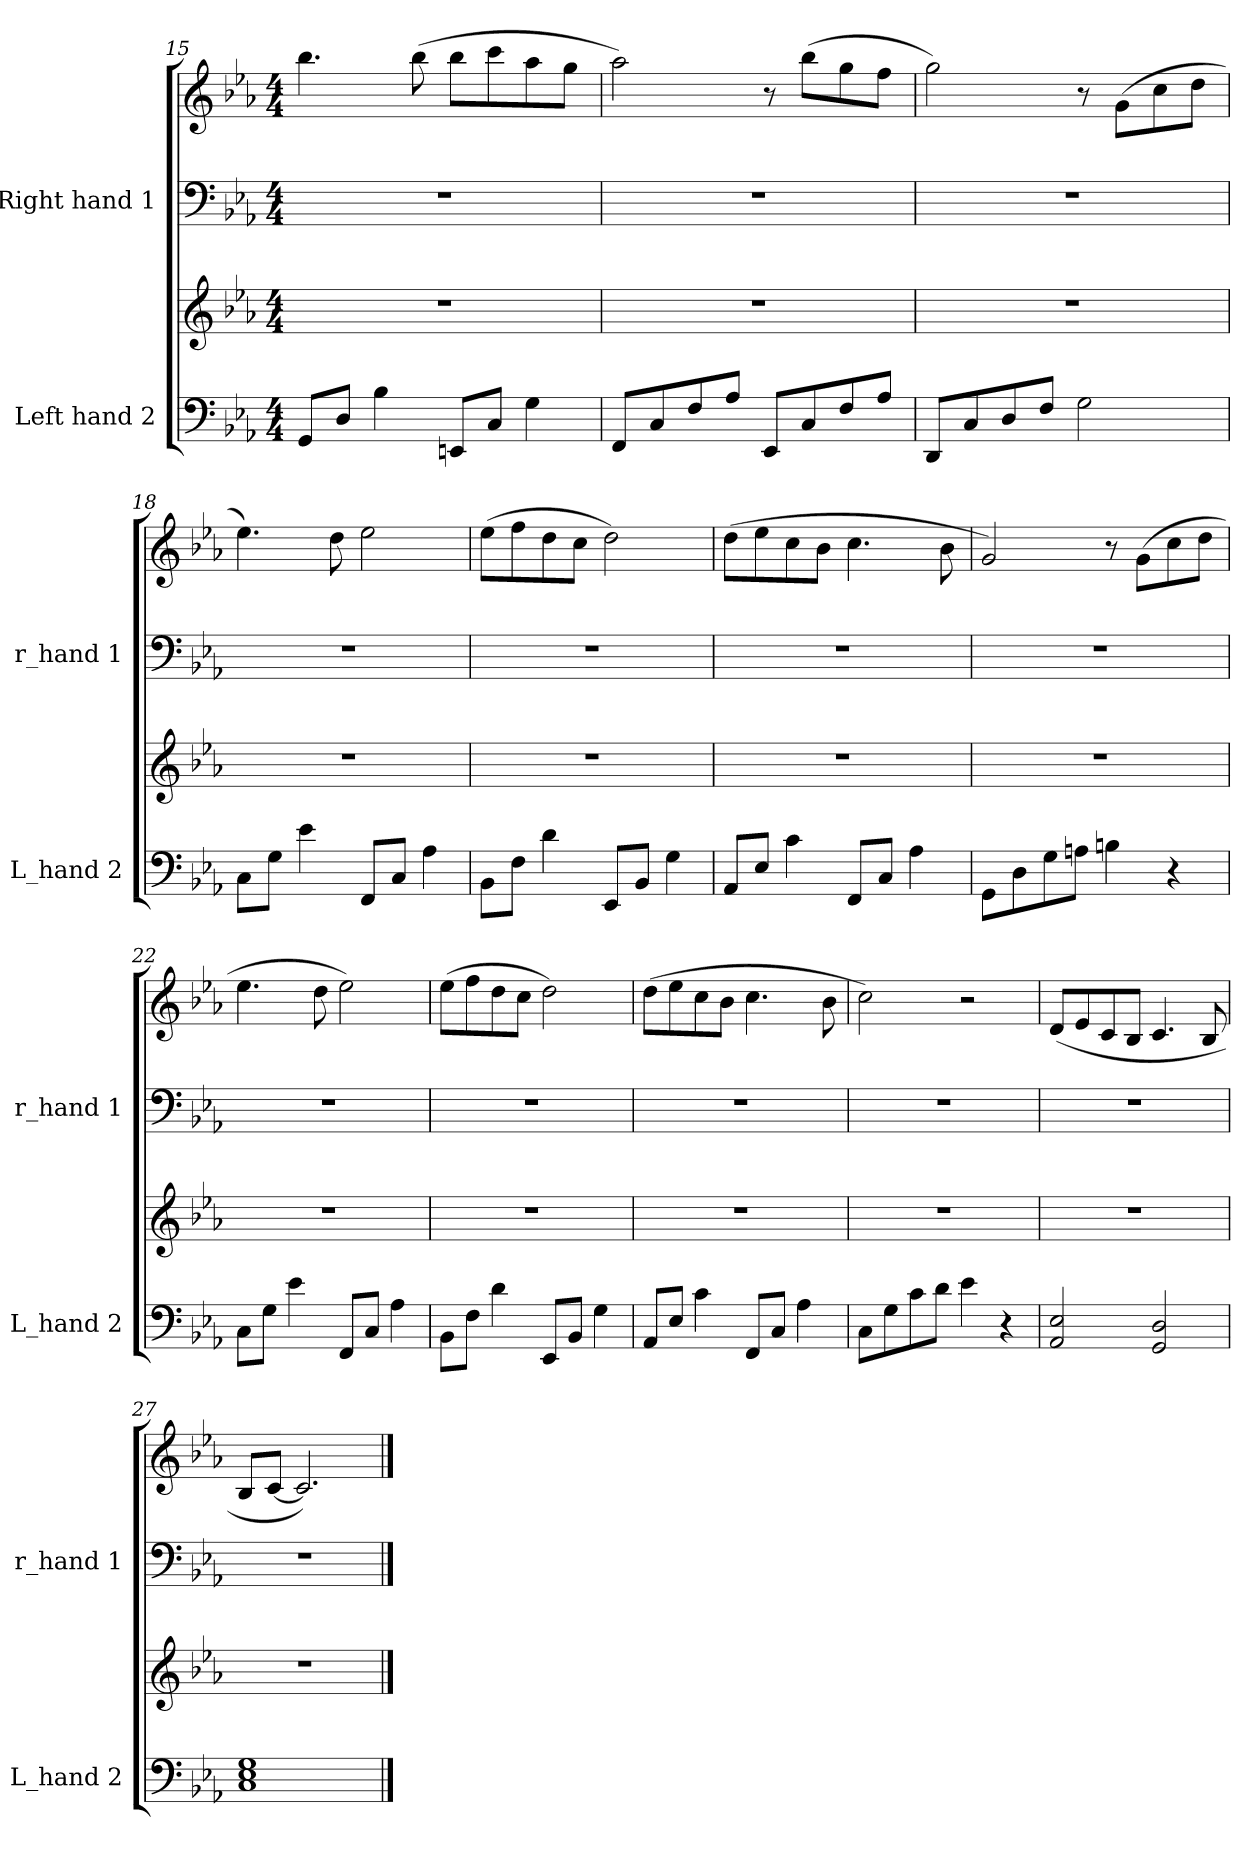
**kern	**kern	**kern	**kern
*part2	*part2	*part1	*part1
*staff4	*staff3	*staff2	*staff1
*I"Left hand 2	*	*I"Right hand 1	*
*I'L_hand 2	*	*I'r_hand 1	*
!!LO:LB:g=z
*clefF4	*clefG2	*clefF4	*clefG2
*k[b-e-a-]	*k[b-e-a-]	*k[b-e-a-]	*k[b-e-a-]
*E-:	*E-:	*E-:	*E-:
*M4/4	*M4/4	*M4/4	*M4/4
=15	=15	=15	=15
8GG/L	1r	1r	4.bb-\
8D/J	.	.	.
4B-\	.	.	.
.	.	.	(>8bb-\
8EEn/L	.	.	8bb-\L
8C/J	.	.	8ccc\
4G\	.	.	8aa-\
.	.	.	8gg\J
=16	=16	=16	=16
8FF/L	1r	1r	2aa-\)
8C/	.	.	.
8F/	.	.	.
8A-/J	.	.	.
8EE-/L	.	.	8r
8C/	.	.	(>8bb-\L
8F/	.	.	8gg\
8A-/J	.	.	8ff\J
=17	=17	=17	=17
8DD/L	1r	1r	2gg\)
8C/	.	.	.
8D/	.	.	.
8F/J	.	.	.
2G\	.	.	8r
.	.	.	(>8g\L
.	.	.	8cc\
.	.	.	8dd\J
=18	=18	=18	=18
8C\L	1r	1r	4.ee-\)
8G\J	.	.	.
4e-\	.	.	.
.	.	.	8dd\
8FF/L	.	.	2ee-\
8C/J	.	.	.
4A-\	.	.	.
!!LO:PB:g=z
=19	=19	=19	=19
8BB-\L	1r	1r	(>8ee-\L
8F\J	.	.	8ff\
4d\	.	.	8dd\
.	.	.	8cc\J
8EE-/L	.	.	2dd\)
8BB-/J	.	.	.
4G\	.	.	.
=20	=20	=20	=20
8AA-/L	1r	1r	(>8dd\L
8E-/J	.	.	8ee-\
4c\	.	.	8cc\
.	.	.	8b-\J
8FF/L	.	.	4.cc\
8C/J	.	.	.
4A-\	.	.	.
.	.	.	8b-\
=21	=21	=21	=21
8GG\L	1r	1r	2g/)
8D\	.	.	.
8G\	.	.	.
8An\J	.	.	.
4Bn\	.	.	8r
.	.	.	(>8g\L
4r	.	.	8cc\
.	.	.	8dd\J
=22	=22	=22	=22
8C\L	1r	1r	4.ee-\
8G\J	.	.	.
4e-\	.	.	.
.	.	.	8dd\
8FF/L	.	.	2ee-\)
8C/J	.	.	.
4A-\	.	.	.
!!LO:LB:g=z
=23	=23	=23	=23
8BB-\L	1r	1r	(>8ee-\L
8F\J	.	.	8ff\
4d\	.	.	8dd\
.	.	.	8cc\J
8EE-/L	.	.	2dd\)
8BB-/J	.	.	.
4G\	.	.	.
=24	=24	=24	=24
8AA-/L	1r	1r	(>8dd\L
8E-/J	.	.	8ee-\
4c\	.	.	8cc\
.	.	.	8b-\J
8FF/L	.	.	4.cc\
8C/J	.	.	.
4A-\	.	.	.
.	.	.	8b-\
=25	=25	=25	=25
8C\L	1r	1r	2cc\)
8G\	.	.	.
8c\	.	.	.
8d\J	.	.	.
4e-\	.	.	2r
4r	.	.	.
=26	=26	=26	=26
2AA-/ 2E-/	1r	1r	(<8d/L
.	.	.	8e-/
.	.	.	8c/
.	.	.	8B-/J
2GG/ 2D/	.	.	4.c/
.	.	.	8B-/
=27	=27	=27	=27
1C 1E- 1G	1r	1r	8B-/L
.	.	.	[8c/J
.	.	.	2.c/])
==	==	==	==
*-	*-	*-	*-
